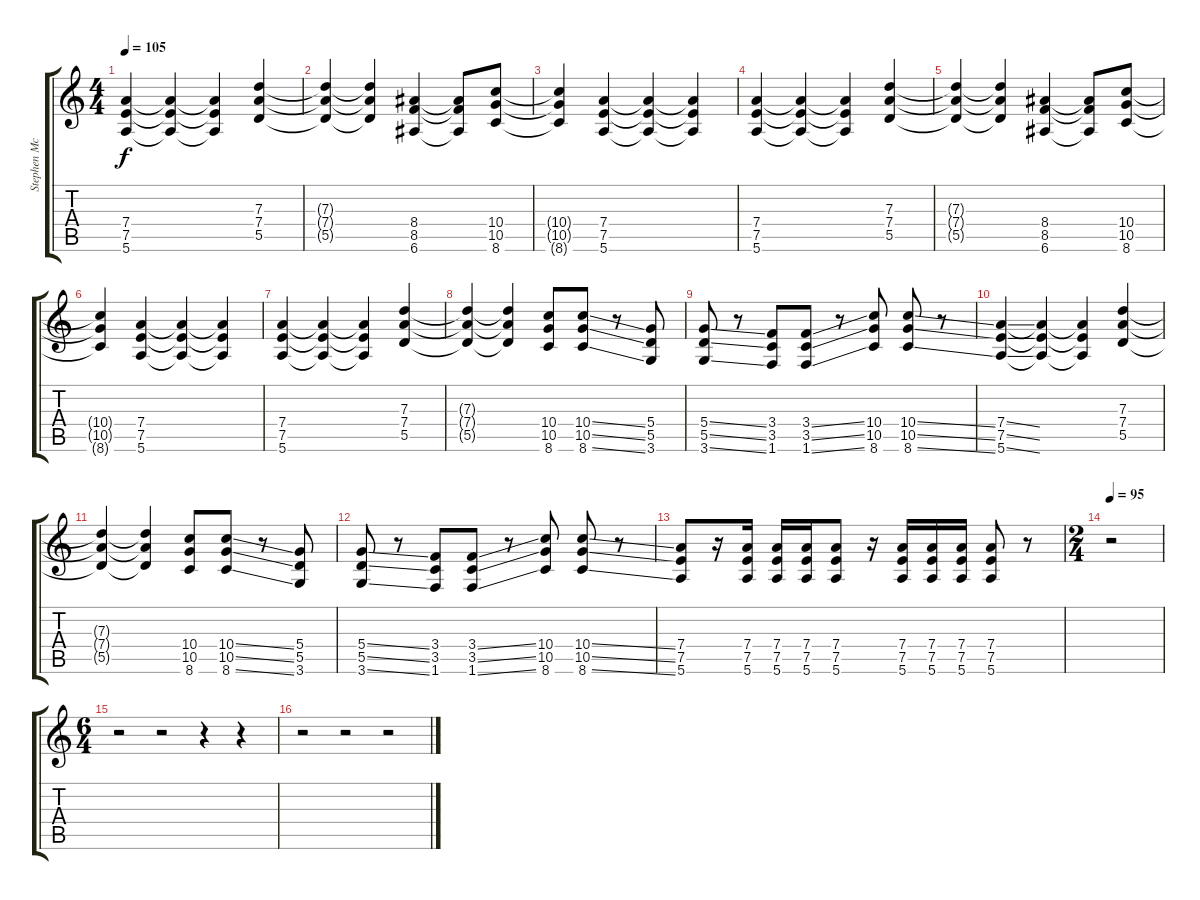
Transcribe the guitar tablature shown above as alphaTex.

\track ("Stephen McBean - Guitar" "Stephen Mc") {instrument overdrivenguitar}
\staff {score tabs}
\tuning (E4 B3 G3 D3 A2 E2) {hide}
\ts (4 4)
\tempo 105
\clef g2
\ks c
(7.4 7.5 5.6).4{dy f} (7.4{t} 7.5{t} 5.6{t}).4 (7.4{t} 7.5{t} 5.6{t}).4 (7.3 7.4 5.5).4 |
(7.3{t} 7.4{t} 5.5{t}).4 (7.3{t} 7.4{t} 5.5{t}).4 (8.4 8.5 6.6).4 (8.4{t} 8.5{t} 6.6{t}).8 (10.4 10.5 8.6).8 |
(10.4{t} 10.5{t} 8.6{t}).4 (7.4 7.5 5.6).4 (7.4{t} 7.5{t} 5.6{t}).4 (7.4{t} 7.5{t} 5.6{t}).4 |
(7.4 7.5 5.6).4 (7.4{t} 7.5{t} 5.6{t}).4 (7.4{t} 7.5{t} 5.6{t}).4 (7.3 7.4 5.5).4 |
(7.3{t} 7.4{t} 5.5{t}).4 (7.3{t} 7.4{t} 5.5{t}).4 (8.4 8.5 6.6).4 (8.4{t} 8.5{t} 6.6{t}).8 (10.4 10.5 8.6).8 |
(10.4{t} 10.5{t} 8.6{t}).4 (7.4 7.5 5.6).4 (7.4{t} 7.5{t} 5.6{t}).4 (7.4{t} 7.5{t} 5.6{t}).4 |
(7.4 7.5 5.6).4 (7.4{t} 7.5{t} 5.6{t}).4 (7.4{t} 7.5{t} 5.6{t}).4 (7.3 7.4 5.5).4 |
(7.3{t} 7.4{t} 5.5{t}).4 (7.3{t} 7.4{t} 5.5{t}).4 (10.4 10.5 8.6).8 (10.4{ss} 10.5{ss} 8.6{ss}).8 r.8 (5.4 5.5 3.6).8 |
(5.4{ss} 5.5{ss} 3.6{ss}).8 r.8 (3.4 3.5 1.6).8 (3.4{ss} 3.5{ss} 1.6{ss}).8 r.8 (10.4 10.5 8.6).8 (10.4{ss} 10.5{ss} 8.6{ss}).8 r.8 |
(7.4{ss} 7.5{ss} 5.6{ss}).4 (7.4{t} 7.5{t} 5.6{t}).4 (7.4{t} 7.5{t} 5.6{t}).4 (7.3 7.4 5.5).4 |
(7.3{t} 7.4{t} 5.5{t}).4 (7.3{t} 7.4{t} 5.5{t}).4 (10.4 10.5 8.6).8 (10.4{ss} 10.5{ss} 8.6{ss}).8 r.8 (5.4 5.5 3.6).8 |
(5.4{ss} 5.5{ss} 3.6{ss}).8 r.8 (3.4 3.5 1.6).8 (3.4{ss} 3.5{ss} 1.6{ss}).8 r.8 (10.4 10.5 8.6).8 (10.4{ss} 10.5{ss} 8.6{ss}).8 r.8 |
(7.4 7.5 5.6).8 r.16 (7.4 7.5 5.6).16 (7.4 7.5 5.6).16 (7.4 7.5 5.6).16 (7.4 7.5 5.6).8 r.16 (7.4 7.5 5.6).16 (7.4 7.5 5.6).16 (7.4 7.5 5.6).16 (7.4 7.5 5.6).8 r.8 |
\ts (2 4)
\tempo 95
r.2 |
\ts (6 4)
r.2 r.2 r.4 r.4 |
r.2 r.2 r.2
